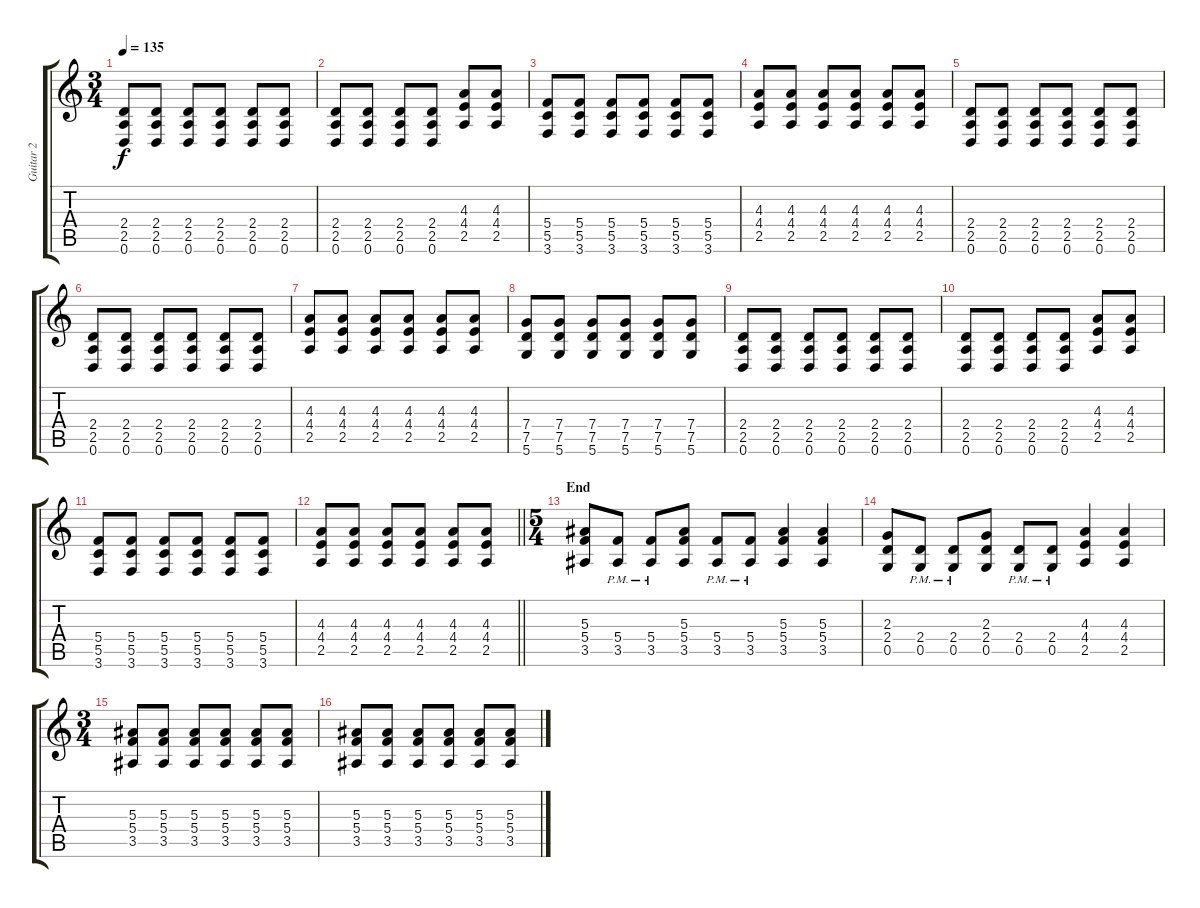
\track ("Guitar 2" "Guitar 2") {instrument distortionguitar}
\staff {score tabs}
\tuning (D4 A3 F3 C3 G2 D2) {hide}
\ts (3 4)
\tempo 135
\clef g2
\ks c
(2.4 2.5 0.6).8{dy f} (2.4 2.5 0.6).8 (2.4 2.5 0.6).8 (2.4 2.5 0.6).8 (2.4 2.5 0.6).8 (2.4 2.5 0.6).8 |
(2.4 2.5 0.6).8 (2.4 2.5 0.6).8 (2.4 2.5 0.6).8 (2.4 2.5 0.6).8 (4.3 4.4 2.5).8 (4.3 4.4 2.5).8 |
(5.4 5.5 3.6).8 (5.4 5.5 3.6).8 (5.4 5.5 3.6).8 (5.4 5.5 3.6).8 (5.4 5.5 3.6).8 (5.4 5.5 3.6).8 |
(4.3 4.4 2.5).8 (4.3 4.4 2.5).8 (4.3 4.4 2.5).8 (4.3 4.4 2.5).8 (4.3 4.4 2.5).8 (4.3 4.4 2.5).8 |
(2.4 2.5 0.6).8 (2.4 2.5 0.6).8 (2.4 2.5 0.6).8 (2.4 2.5 0.6).8 (2.4 2.5 0.6).8 (2.4 2.5 0.6).8 |
(2.4 2.5 0.6).8 (2.4 2.5 0.6).8 (2.4 2.5 0.6).8 (2.4 2.5 0.6).8 (2.4 2.5 0.6).8 (2.4 2.5 0.6).8 |
(4.3 4.4 2.5).8 (4.3 4.4 2.5).8 (4.3 4.4 2.5).8 (4.3 4.4 2.5).8 (4.3 4.4 2.5).8 (4.3 4.4 2.5).8 |
(7.4 7.5 5.6).8 (7.4 7.5 5.6).8 (7.4 7.5 5.6).8 (7.4 7.5 5.6).8 (7.4 7.5 5.6).8 (7.4 7.5 5.6).8 |
(2.4 2.5 0.6).8 (2.4 2.5 0.6).8 (2.4 2.5 0.6).8 (2.4 2.5 0.6).8 (2.4 2.5 0.6).8 (2.4 2.5 0.6).8 |
(2.4 2.5 0.6).8 (2.4 2.5 0.6).8 (2.4 2.5 0.6).8 (2.4 2.5 0.6).8 (4.3 4.4 2.5).8 (4.3 4.4 2.5).8 |
(5.4 5.5 3.6).8 (5.4 5.5 3.6).8 (5.4 5.5 3.6).8 (5.4 5.5 3.6).8 (5.4 5.5 3.6).8 (5.4 5.5 3.6).8 |
\barLineRight lightlight
(4.3 4.4 2.5).8 (4.3 4.4 2.5).8 (4.3 4.4 2.5).8 (4.3 4.4 2.5).8 (4.3 4.4 2.5).8 (4.3 4.4 2.5).8 |
\ts (5 4)
\section ("" "End")
(5.3 5.4 3.5).8 (5.4{pm} 3.5{pm}).8 (5.4{pm} 3.5{pm}).8 (5.3 5.4 3.5).8 (5.4{pm} 3.5{pm}).8 (5.4{pm} 3.5{pm}).8 (5.3 5.4 3.5).4 (5.3 5.4 3.5).4 |
(2.3 2.4 0.5).8 (2.4{pm} 0.5{pm}).8 (2.4{pm} 0.5{pm}).8 (2.3 2.4 0.5).8 (2.4{pm} 0.5{pm}).8 (2.4{pm} 0.5{pm}).8 (4.3 4.4 2.5).4 (4.3 4.4 2.5).4 |
\ts (3 4)
(5.3 5.4 3.5).8 (5.3 5.4 3.5).8 (5.3 5.4 3.5).8 (5.3 5.4 3.5).8 (5.3 5.4 3.5).8 (5.3 5.4 3.5).8 |
(5.3 5.4 3.5).8 (5.3 5.4 3.5).8 (5.3 5.4 3.5).8 (5.3 5.4 3.5).8 (5.3 5.4 3.5).8 (5.3 5.4 3.5).8
